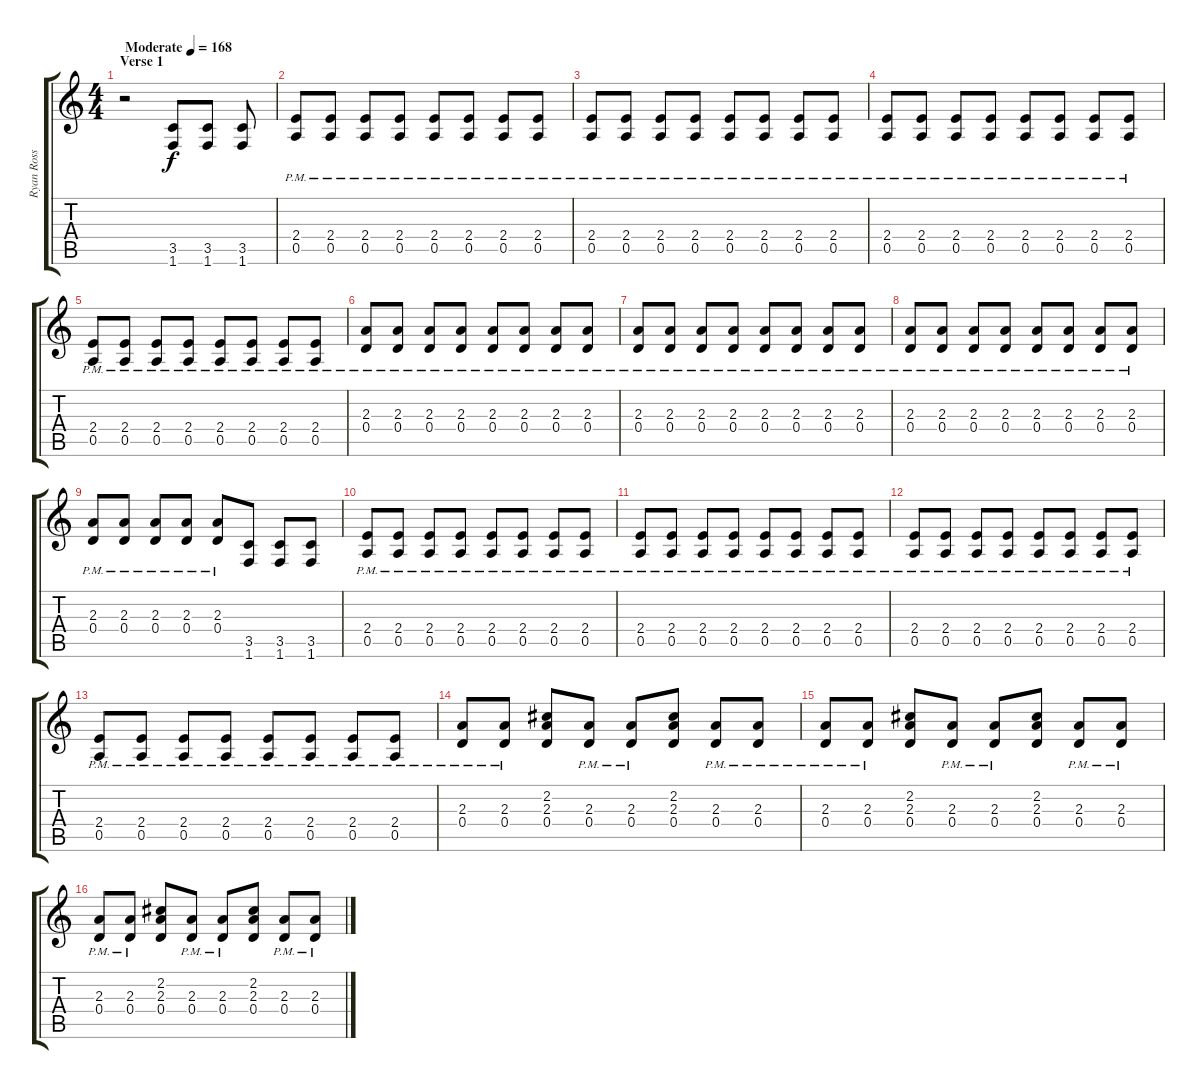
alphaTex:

\track ("Ryan Ross" "Ryan Ross") {instrument overdrivenguitar}
\staff {score tabs}
\tuning (E4 B3 G3 D3 A2 E2) {hide}
\ts (4 4)
\section ("" "Verse 1")
\tempo (168 "Moderate")
\clef g2
\ks c
r.2{dy f instrument overdrivenguitar} (3.5 1.6).8 (3.5 1.6).8 (3.5 1.6).8 |
(2.4{pm} 0.5{pm}).8{instrument distortionguitar} (2.4{pm} 0.5{pm}).8 (2.4{pm} 0.5{pm}).8 (2.4{pm} 0.5{pm}).8 (2.4{pm} 0.5{pm}).8 (2.4{pm} 0.5{pm}).8 (2.4{pm} 0.5{pm}).8 (2.4{pm} 0.5{pm}).8 |
(2.4{pm} 0.5{pm}).8 (2.4{pm} 0.5{pm}).8 (2.4{pm} 0.5{pm}).8 (2.4{pm} 0.5{pm}).8 (2.4{pm} 0.5{pm}).8 (2.4{pm} 0.5{pm}).8 (2.4{pm} 0.5{pm}).8 (2.4{pm} 0.5{pm}).8 |
(2.4{pm} 0.5{pm}).8 (2.4{pm} 0.5{pm}).8 (2.4{pm} 0.5{pm}).8 (2.4{pm} 0.5{pm}).8 (2.4{pm} 0.5{pm}).8 (2.4{pm} 0.5{pm}).8 (2.4{pm} 0.5{pm}).8 (2.4{pm} 0.5{pm}).8 |
(2.4{pm} 0.5{pm}).8 (2.4{pm} 0.5{pm}).8 (2.4{pm} 0.5{pm}).8 (2.4{pm} 0.5{pm}).8 (2.4{pm} 0.5{pm}).8 (2.4{pm} 0.5{pm}).8 (2.4{pm} 0.5{pm}).8 (2.4{pm} 0.5{pm}).8 |
(2.3 0.4{pm}).8 (2.3 0.4{pm}).8 (2.3 0.4{pm}).8 (2.3 0.4{pm}).8 (2.3 0.4{pm}).8 (2.3 0.4{pm}).8 (2.3 0.4{pm}).8 (2.3 0.4{pm}).8 |
(2.3 0.4{pm}).8 (2.3 0.4{pm}).8 (2.3 0.4{pm}).8 (2.3 0.4{pm}).8 (2.3 0.4{pm}).8 (2.3 0.4{pm}).8 (2.3 0.4{pm}).8 (2.3 0.4{pm}).8 |
(2.3 0.4{pm}).8 (2.3 0.4{pm}).8 (2.3 0.4{pm}).8 (2.3 0.4{pm}).8 (2.3 0.4{pm}).8 (2.3 0.4{pm}).8 (2.3 0.4{pm}).8 (2.3 0.4{pm}).8 |
(2.3 0.4{pm}).8 (2.3 0.4{pm}).8 (2.3 0.4{pm}).8 (2.3 0.4{pm}).8 (2.3 0.4{pm}).8 (3.5 1.6).8 (3.5 1.6).8 (3.5 1.6).8 |
(2.4{pm} 0.5{pm}).8{instrument distortionguitar} (2.4{pm} 0.5{pm}).8 (2.4{pm} 0.5{pm}).8 (2.4{pm} 0.5{pm}).8 (2.4{pm} 0.5{pm}).8 (2.4{pm} 0.5{pm}).8 (2.4{pm} 0.5{pm}).8 (2.4{pm} 0.5{pm}).8 |
(2.4{pm} 0.5{pm}).8 (2.4{pm} 0.5{pm}).8 (2.4{pm} 0.5{pm}).8 (2.4{pm} 0.5{pm}).8 (2.4{pm} 0.5{pm}).8 (2.4{pm} 0.5{pm}).8 (2.4{pm} 0.5{pm}).8 (2.4{pm} 0.5{pm}).8 |
(2.4{pm} 0.5{pm}).8 (2.4{pm} 0.5{pm}).8 (2.4{pm} 0.5{pm}).8 (2.4{pm} 0.5{pm}).8 (2.4{pm} 0.5{pm}).8 (2.4{pm} 0.5{pm}).8 (2.4{pm} 0.5{pm}).8 (2.4{pm} 0.5{pm}).8 |
(2.4{pm} 0.5{pm}).8 (2.4{pm} 0.5{pm}).8 (2.4{pm} 0.5{pm}).8 (2.4{pm} 0.5{pm}).8 (2.4{pm} 0.5{pm}).8 (2.4{pm} 0.5{pm}).8 (2.4{pm} 0.5{pm}).8 (2.4{pm} 0.5{pm}).8 |
(2.3 0.4{pm}).8 (2.3 0.4{pm}).8 (2.2 2.3 0.4).8 (2.3 0.4{pm}).8 (2.3 0.4{pm}).8 (2.2 2.3 0.4).8 (2.3 0.4{pm}).8 (2.3 0.4{pm}).8 |
(2.3 0.4{pm}).8 (2.3 0.4{pm}).8 (2.2 2.3 0.4).8 (2.3 0.4{pm}).8 (2.3 0.4{pm}).8 (2.2 2.3 0.4).8 (2.3 0.4{pm}).8 (2.3 0.4{pm}).8 |
(2.3 0.4{pm}).8 (2.3 0.4{pm}).8 (2.2 2.3 0.4).8 (2.3 0.4{pm}).8 (2.3 0.4{pm}).8 (2.2 2.3 0.4).8 (2.3 0.4{pm}).8 (2.3 0.4{pm}).8
